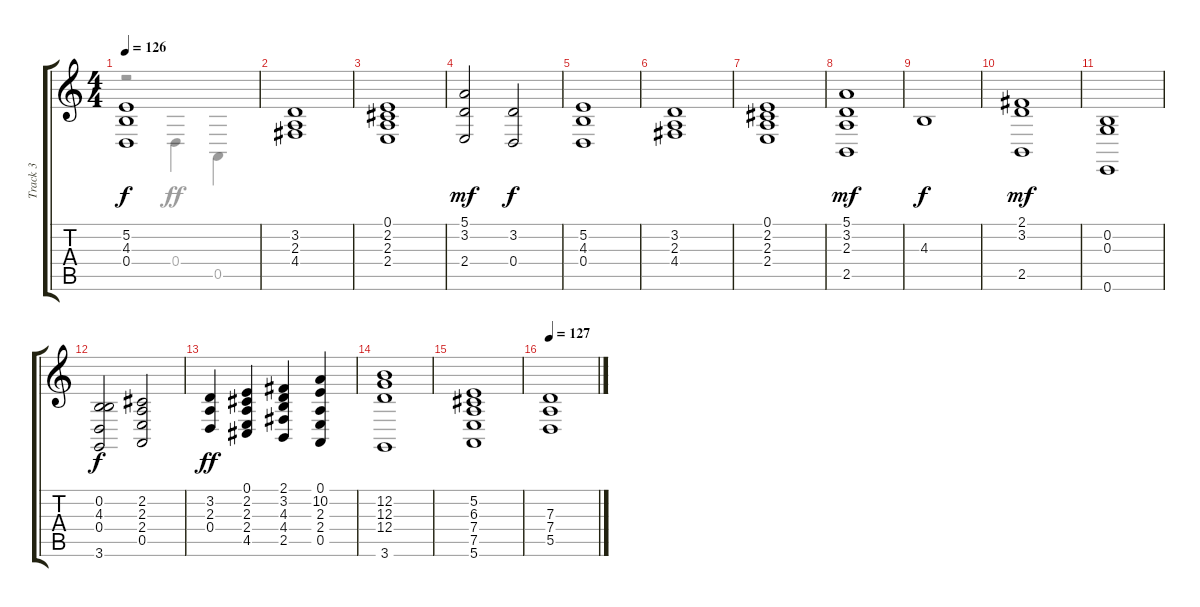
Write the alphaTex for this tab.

\track ("Track 3" "Track 3") {instrument synthstrings2}
\staff {score tabs}
\tuning (E4 B3 G3 D3 A2 E2) {hide}
\voice
\ts (4 4)
\tempo 126
\clef g2
\ks c
(5.2 4.3 0.4).1{dy f} |
(3.2 2.3 4.4).1 |
(0.1 2.2 2.3 2.4).1 |
(5.1 3.2 2.4).2{dy mf} (3.2 0.4).2{dy f} |
(5.2 4.3 0.4).1 |
(3.2 2.3 4.4).1 |
(0.1 2.2 2.3 2.4).1 |
(5.1 3.2 2.3 2.5).1{dy mf} |
4.3.1{dy f} |
(2.1 3.2 2.5).1{dy mf} |
(0.2 0.3 0.6).1 |
(0.2 4.3 0.4 3.6).2{dy f} (2.2 2.3 2.4 0.5).2 |
(3.2 2.3 0.4).4{dy ff} (0.1 2.2 2.3 2.4 4.5).4 (2.1 3.2 4.3 4.4 2.5).4 (0.1 10.2 2.3 2.4 0.5).4 |
(12.2 12.3 12.4 3.6).1 |
(5.2 6.3 7.4 7.5 5.6).1 |
\tempo 127
(7.3 7.4 5.5).1
\voice
\clef g2
\ottava regular
\simile none
\ks c
r.2{dy ff} 0.4.4 0.5.4 |
|
|
|
|
|
|
|
|
|
|
|
|
|
|
